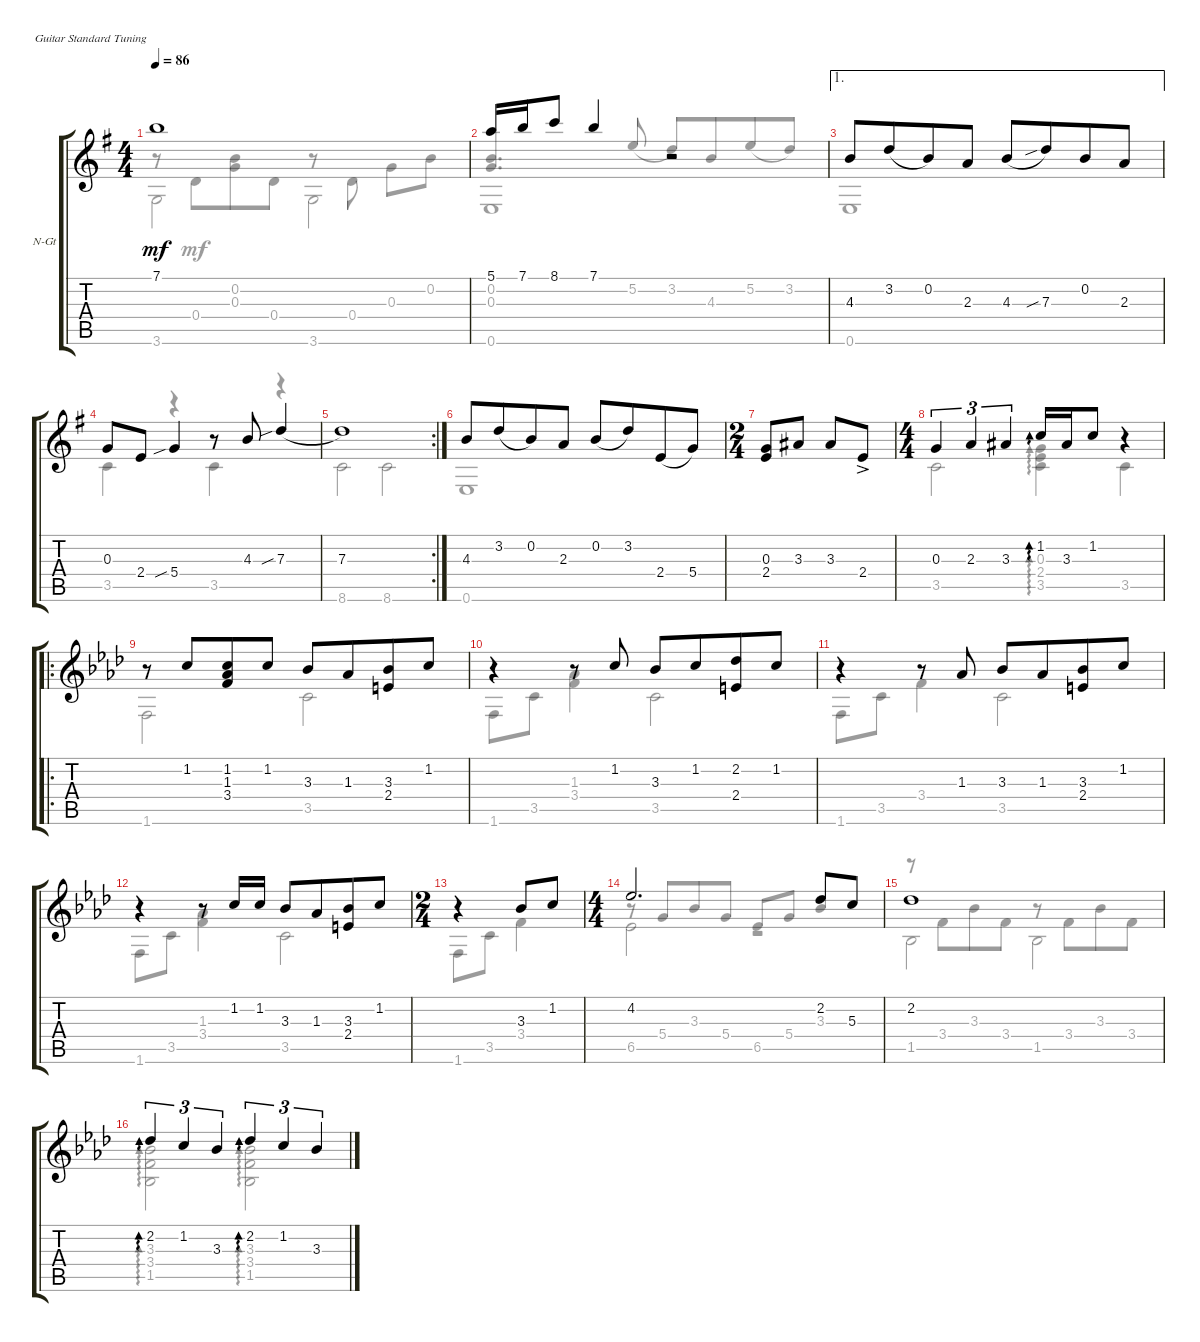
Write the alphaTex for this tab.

\defaultSystemsLayout 4
\bracketExtendMode groupsimilarinstruments
\firstSystemTrackNameOrientation horizontal
\otherSystemsTrackNameOrientation horizontal
\track ("Nylon Guitar" "N-Gt") {instrument acousticguitarnylon}
\staff {score tabs}
\tuning (E4 B3 G3 D3 A2 E2)
\voice
\ts (4 4)
\tempo 86
\clef g2
\ks g
7.1.1{dy mf} |
5.1.16 7.1.16 8.1.8 7.1.4 r.2 |
\ae 1
4.3.8{beam merge} 3.2.8{legatoorigin beam merge} 0.2.8{beam merge} 2.3.8 4.3.8{legatoorigin beam merge} 7.3{sib}.8{beam merge} 0.2.8{beam merge} 2.3.8 |
0.3.8 2.4.8 5.4{sib}.4 r.8 4.3.8 7.3{sib}.4{legatoorigin} |
\rc 2
7.3.1 |
4.3.8{beam merge} 3.2.8{legatoorigin beam merge} 0.2.8{beam merge} 2.3.8 0.2.8{legatoorigin beam merge} 3.2.8{beam merge} 2.4.8{legatoorigin beam merge} 5.4.8 |
\ts (2 4)
(0.3 2.4).8 3.3.8 3.3.8 2.4{ac}.8 |
\ts (4 4)
0.3.4{tu (3 2)} 2.3.4{tu (3 2)} 3.3.4{tu (3 2)} 1.2.16{ad 0} 3.3.16 1.2.8 r.4 |
\ro
\ks ab
r.8 1.2.8{beam merge} (1.2 1.3 3.4).8{beam merge} 1.2.8 3.3.8{beam merge} 1.3.8{beam merge} (3.3 2.4).8{beam merge} 1.2.8 |
r.4 r.8 1.2.8 3.3.8{beam merge} 1.2.8{beam merge} (2.2 2.4).8{beam merge} 1.2.8 |
r.4 r.8 1.3.8 3.3.8{beam merge} 1.3.8{beam merge} (3.3 2.4).8{beam merge} 1.2.8 |
r.4 r.8 1.2.16 1.2.16 3.3.8{beam merge} 1.3.8{beam merge} (3.3 2.4).8{beam merge} 1.2.8 |
\ts (2 4)
r.4 3.3.8 1.2.8 |
\ts (4 4)
4.2.2{d} 2.2.8 5.3.8 |
2.2.1 |
2.2.4{tu (3 2) ad 0} 1.2.4{tu (3 2)} 3.3.4{tu (3 2)} 2.2.4{tu (3 2) ad 0} 1.2.4{tu (3 2)} 3.3.4{tu (3 2)}
\voice
\clef g2
\ottava regular
\simile none
\ks g
r.8{dy mf} 0.4.8{beam merge} (0.2 0.3).8{beam merge} 0.4.8 r.8 0.4.8 0.3.8 0.2.8 |
(0.2 0.3).4{d beam invert} 5.2.8{legatoorigin beam invert} 3.2.8{beam invert beam merge} 4.3.8{beam merge} 5.2.8{legatoorigin beam merge} 3.2.8 |
|
3.5.4 r.4 3.5.4 r.4 |
8.6.2 8.6.2 |
0.6.1 |
|
3.5.2 (3.5 2.4 0.3).4{ad 0} 3.5.4 |
\ks ab
1.6.2 3.5.2 |
1.6.8 3.5.8 (1.3 3.4).4 3.5.2 |
1.6.8 3.5.8 3.4.4 3.5.2 |
1.6.8 3.5.8 (3.4 1.3).4 3.5.2 |
1.6.8 3.5.8 3.4.4 |
r.8 5.4.8{beam invert beam merge} 3.3.8{beam merge} 5.4.8 6.5.8{beam invert} 5.4.8 3.3.4{beam invert} |
r.8 3.4.8{beam merge} 3.3.8{beam merge} 3.4.8 r.8 3.4.8{beam merge} 3.3.8{beam merge} 3.4.8 |
(3.3 3.4 1.5).2{ad 0} (3.3 3.4 1.5).2{ad 0}
\voice
\clef g2
\ottava regular
\simile none
\ks g
3.6.2{dy mf} 3.6.2 |
0.6.1 |
0.6.1 |
|
|
|
|
|
\ks ab
|
|
|
|
|
6.5.2 r.2 |
1.5.2 1.5.2 |
